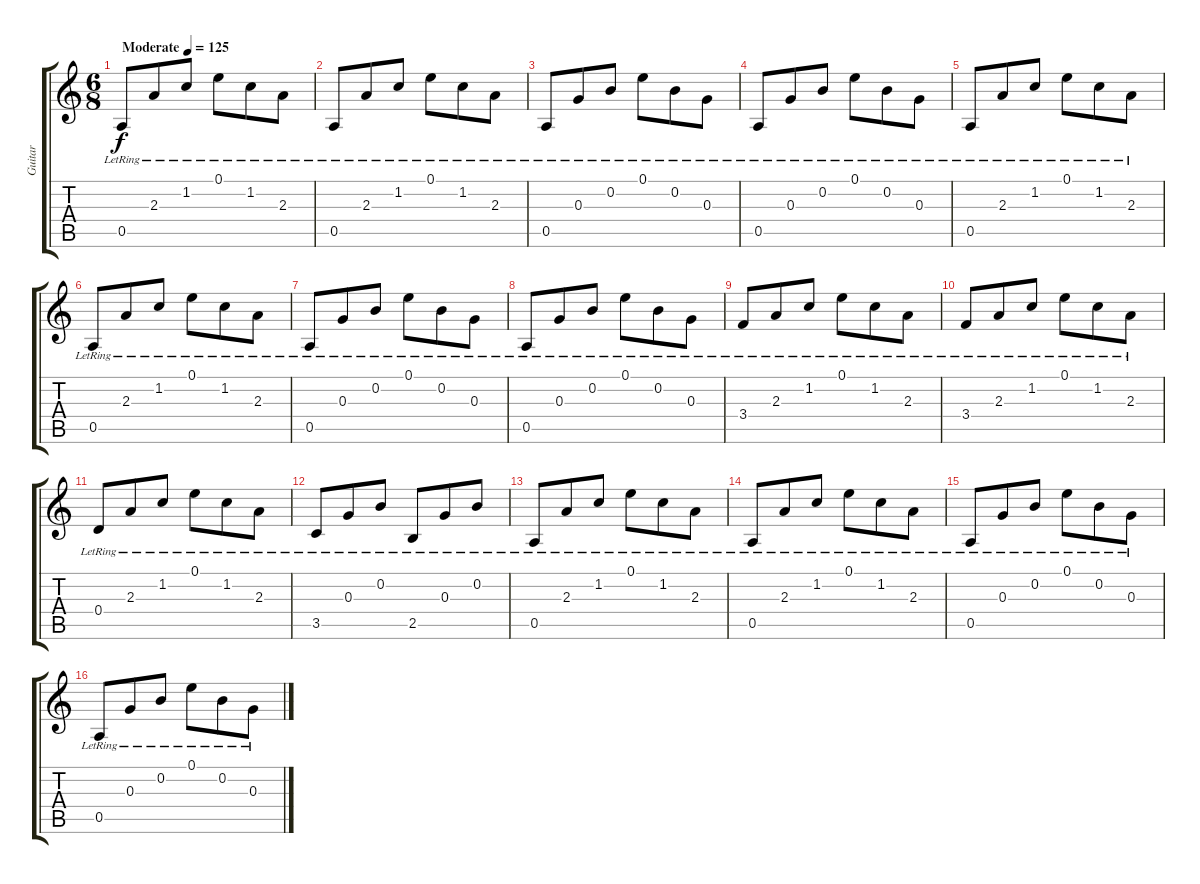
\track ("Guitar" "Guitar") {instrument acousticguitarnylon}
\staff {score tabs}
\tuning (E4 B3 G3 D3 A2 E2) {hide}
\ts (6 8)
\tempo (125 "Moderate")
\clef g2
\ks c
0.5{lr}.8{dy f instrument acousticguitarnylon} 2.3{lr}.8 1.2{lr}.8 0.1{lr}.8 1.2{lr}.8 2.3{lr}.8 |
0.5{lr}.8 2.3{lr}.8 1.2{lr}.8 0.1{lr}.8 1.2{lr}.8 2.3{lr}.8 |
0.5{lr}.8 0.3{lr}.8 0.2{lr}.8 0.1{lr}.8 0.2{lr}.8 0.3{lr}.8 |
0.5{lr}.8 0.3{lr}.8 0.2{lr}.8 0.1{lr}.8 0.2{lr}.8 0.3{lr}.8 |
0.5{lr}.8 2.3{lr}.8 1.2{lr}.8 0.1{lr}.8 1.2{lr}.8 2.3{lr}.8 |
0.5{lr}.8 2.3{lr}.8 1.2{lr}.8 0.1{lr}.8 1.2{lr}.8 2.3{lr}.8 |
0.5{lr}.8 0.3{lr}.8 0.2{lr}.8 0.1{lr}.8 0.2{lr}.8 0.3{lr}.8 |
0.5{lr}.8 0.3{lr}.8 0.2{lr}.8 0.1{lr}.8 0.2{lr}.8 0.3{lr}.8 |
3.4{lr}.8 2.3{lr}.8 1.2{lr}.8 0.1{lr}.8 1.2{lr}.8 2.3{lr}.8 |
3.4{lr}.8 2.3{lr}.8 1.2{lr}.8 0.1{lr}.8 1.2{lr}.8 2.3{lr}.8 |
0.4{lr}.8 2.3{lr}.8 1.2{lr}.8 0.1{lr}.8 1.2{lr}.8 2.3{lr}.8 |
3.5{lr}.8 0.3{lr}.8 0.2{lr}.8 2.5{lr}.8 0.3{lr}.8 0.2{lr}.8 |
0.5{lr}.8 2.3{lr}.8 1.2{lr}.8 0.1{lr}.8 1.2{lr}.8 2.3{lr}.8 |
0.5{lr}.8 2.3{lr}.8 1.2{lr}.8 0.1{lr}.8 1.2{lr}.8 2.3{lr}.8 |
0.5{lr}.8 0.3{lr}.8 0.2{lr}.8 0.1{lr}.8 0.2{lr}.8 0.3{lr}.8 |
0.5{lr}.8 0.3{lr}.8 0.2{lr}.8 0.1{lr}.8 0.2{lr}.8 0.3{lr}.8
